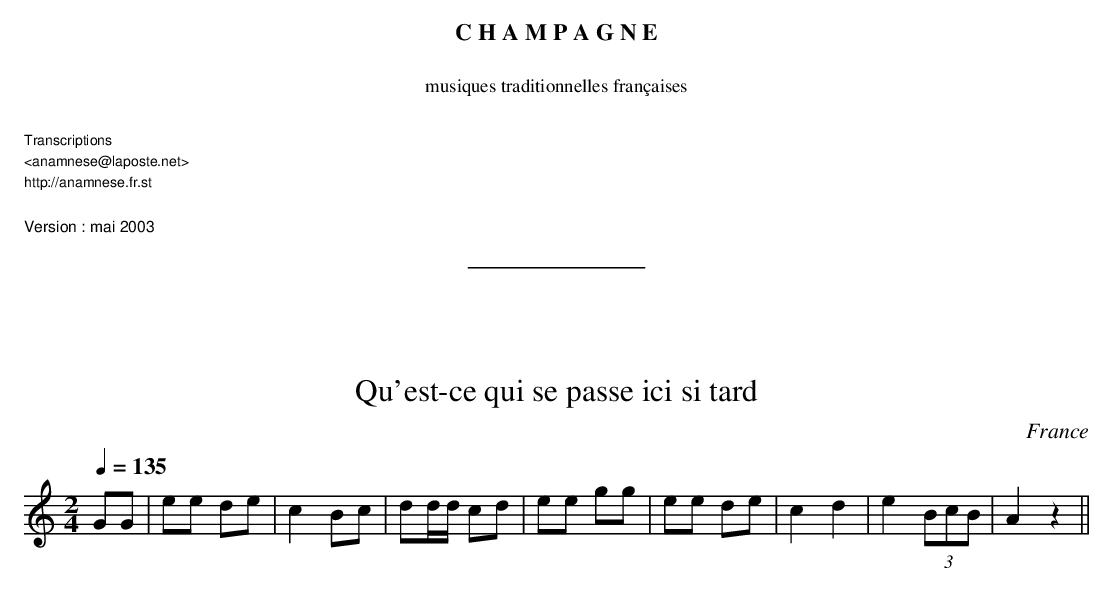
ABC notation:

X:1
T:Qu'est-ce qui se passe ici si tard
O:France
M:2/4
L:1/8
Q:1/4=135
K:C
GG | ee de | c2 Bc | dd/d/ cd | ee gg | ee de | c2d2 | e2 (3BcB | A2 z2 ||
